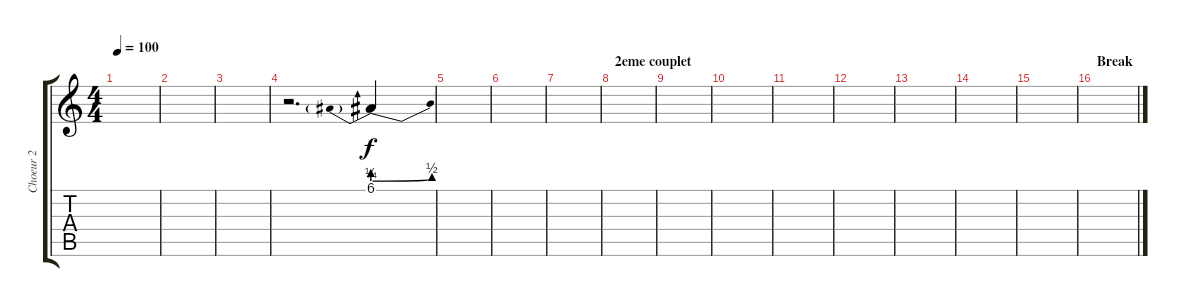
\track ("Choeur 2" "Choeur 2") {instrument frenchhorn}
\staff {score tabs}
\tuning (E4 B3 G3 D3 A2 E2) {hide}
\ts (4 4)
\tempo 100
\clef g2
\ks c
|
|
|
r.2{d} 6.1{be (prebendbend 0 1 60 2)}.4 |
|
|
|
\section ("" "2eme couplet")
|
|
|
|
|
|
|
|
\section ("" "Break ")
